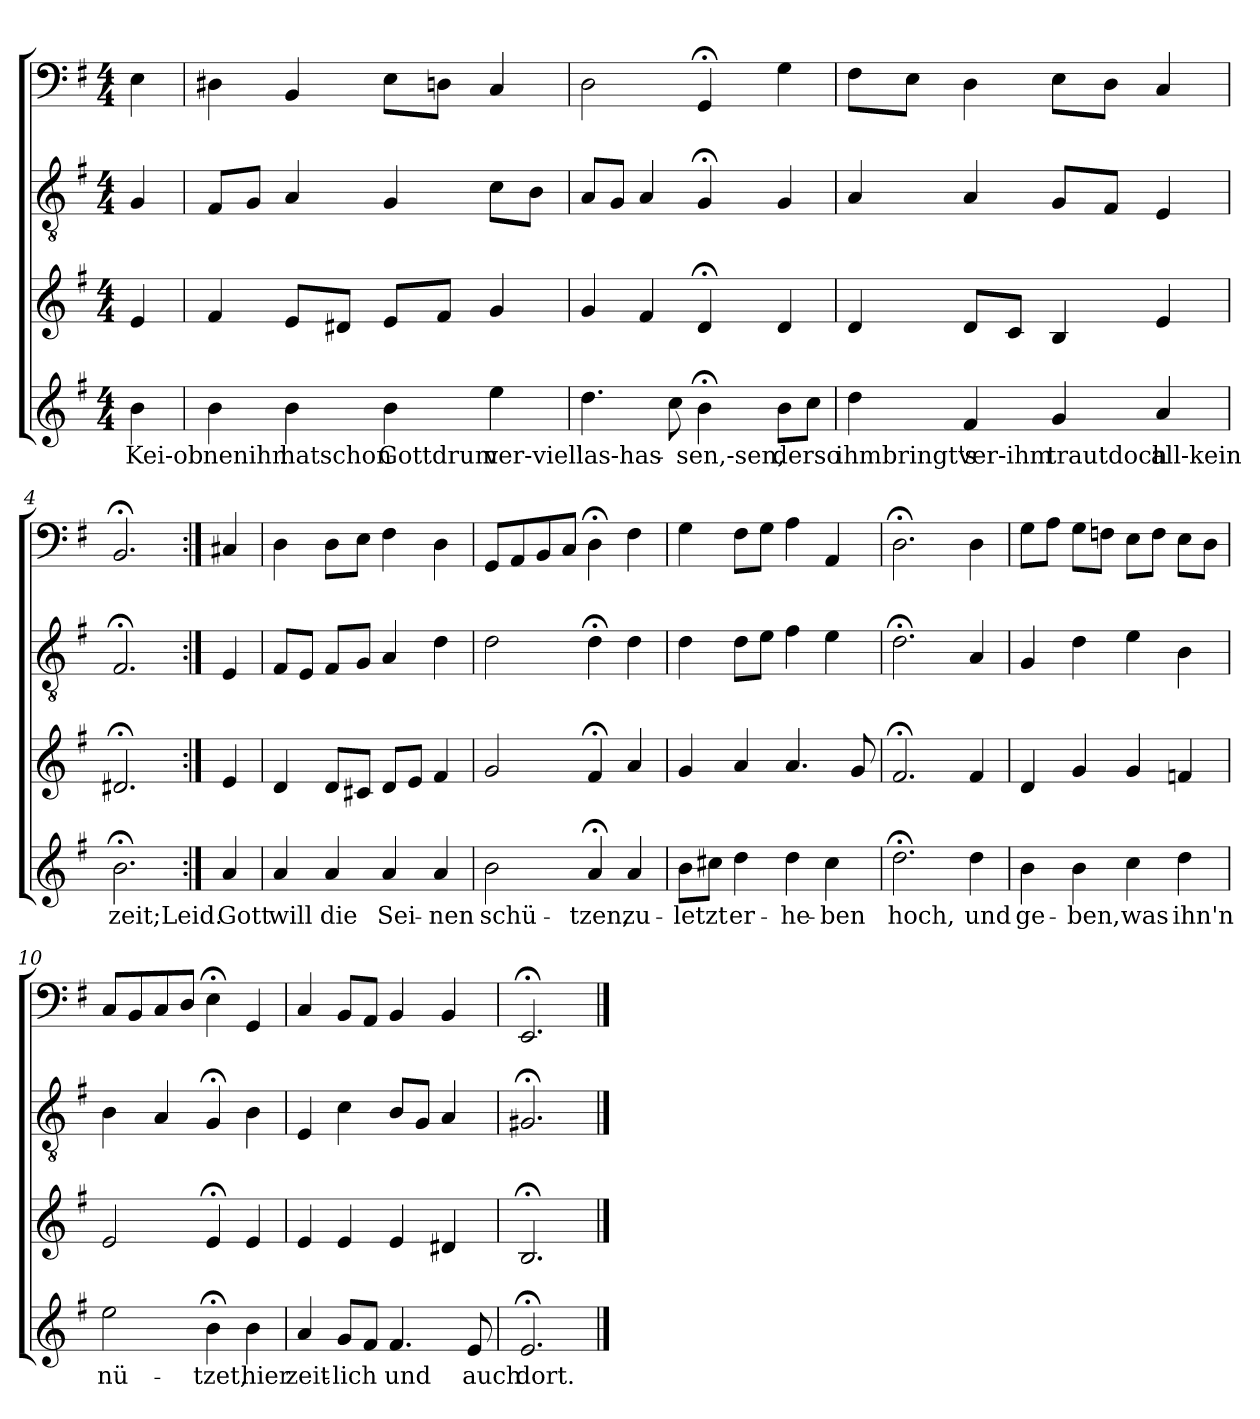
**kern	**text	**kern	**kern	**kern
*part4	*part4	*part3	*part2	*part1
*staff4	*staff4	*staff3	*staff2	*staff1
*clefG2	*	*clefG2	*clefGv2	*clefF4
*k[f#]	*	*k[f#]	*k[f#]	*k[f#]
*e:	*	*e:	*e:	*e:
*M4/4	*	*M4/4	*M4/4	*M4/4
=	=	=	=	=
4b\	Kei-ob	4e/	4G/	4E\
=1	=1	=1	=1	=1
4b\	-nenihn	4f#/	8F#/L	4D#X\
.	.	.	8G/J	.
4b\	hatschon	8e/L	4A/	4BB/
.	.	8d#X/J	.	.
4b\	Gottdrum	8e/L	4G/	8E\L
.	.	8f#/J	.	8Dn\J
4ee\	ver-viel'	4g/	8c\L	4C/
.	.	.	8B\J	.
=2	=2	=2	=2	=2
4.dd\	-las-has-	4g/	8A/L	2D\
.	.	.	8G/J	.
.	.	4f#/	4A/	.
8cc\	.	.	.	.
4b;<\	-sen,-sen,	4d;</	4G;</	4GG;</
8b\L	derso	4d/	4G/	4G\
8cc\J	.	.	.	.
=3	=3	=3	=3	=3
4dd\	ihmbringt's	4d/	4A/	8F#\L
.	.	.	.	8E\J
4f#/	ver-ihm	8d/L	4A/	4D\
.	.	8c/J	.	.
4g/	-trautdoch	4B/	8G/L	8E\L
.	.	.	8F#/J	8D\J
4a/	all-kein	4e/	4E/	4C/
=4	=4	=4	=4	=4
2.b;<\	-zeit;Leid.	2.d#X;</	2.F#;</	2.BB;</
=:|!	=:|!	=:|!	=:|!	=:|!
4a/	Gott	4e/	4E/	4C#X/
=5	=5	=5	=5	=5
4a/	will	4d/	8F#/L	4D\
.	.	.	8E/J	.
4a/	die	8d/L	8F#/L	8D\L
.	.	8c#X/J	8G/J	8E\J
4a/	Sei-	8d/L	4A/	4F#\
.	.	8e/J	.	.
4a/	-nen	4f#/	4d\	4D\
=6	=6	=6	=6	=6
2b\	schü-	2g/	2d\	8GG/L
.	.	.	.	8AA/
.	.	.	.	8BB/
.	.	.	.	8C/J
4a;</	-tzen,	4f#;</	4d;<\	4D;<\
4a/	zu-	4a/	4d\	4F#\
=7	=7	=7	=7	=7
8b\L	-letzt	4g/	4d\	4G\
8cc#X\J	.	.	.	.
4dd\	er-	4a/	8d\L	8F#\L
.	.	.	8e\J	8G\J
4dd\	-he-	4.a/	4f#\	4A\
4cc#\	-ben	.	4e\	4AA/
.	.	8g/	.	.
=8	=8	=8	=8	=8
2.dd;<\	hoch,	2.f#;</	2.d;<\	2.D;<\
4dd\	und	4f#/	4A/	4D\
=9	=9	=9	=9	=9
4b\	ge-	4d/	4G/	8G\L
.	.	.	.	8A\J
4b\	-ben,	4g/	4d\	8G\L
.	.	.	.	8Fn\J
4cc\	was	4g/	4e\	8E\L
.	.	.	.	8F\J
4dd\	ihn'n	4fn/	4B\	8E\L
.	.	.	.	8D\J
=10	=10	=10	=10	=10
2ee\	nü-	2e/	4B\	8C/L
.	.	.	.	8BB/
.	.	.	4A/	8C/
.	.	.	.	8D/J
4b;<\	-tzet,	4e;</	4G;</	4E;<\
4b\	hier	4e/	4B\	4GG/
=11	=11	=11	=11	=11
4a/	zeit-	4e/	4E/	4C/
8g/L	-lich	4e/	4c\	8BB/L
8f#/J	.	.	.	8AA/J
4.f#/	und	4e/	8B/L	4BB/
.	.	.	8G/J	.
.	.	4d#X/	4A/	4BB/
8e/	auch	.	.	.
=12	=12	=12	=12	=12
2.e;</	dort.	2.B;</	2.G#X;</	2.EE;</
==	==	==	==	==
*-	*-	*-	*-	*-
